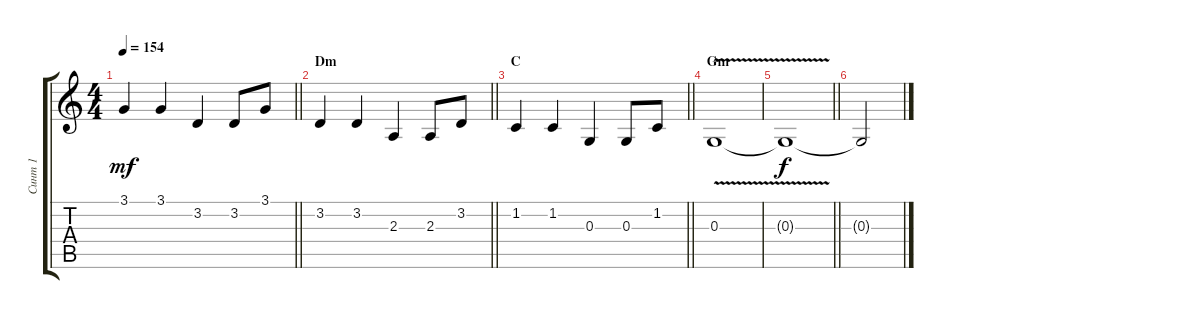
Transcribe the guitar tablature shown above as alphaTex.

\track ("Синт 1" "Синт 1") {instrument lead2sawtooth}
\staff {score tabs}
\tuning (E4 B3 G3 D3 A2 E2) {hide}
\ts (4 4)
\tempo 154
\clef g2
\barLineRight lightlight
\ks c
3.1{t}.4{dy mf} 3.1.4 3.2.4 3.2.8 3.1.8 |
\section ("" "Dm")
\barLineRight lightlight
3.2.4 3.2.4 2.3.4 2.3.8 3.2.8 |
\section ("" "C")
\barLineRight lightlight
1.2.4 1.2.4 0.3.4 0.3.8 1.2.8 |
\section ("" "Gm")
0.3{v}.1 |
\barLineRight lightlight
0.3{t}.1{dy f} |
0.3{t}.2
